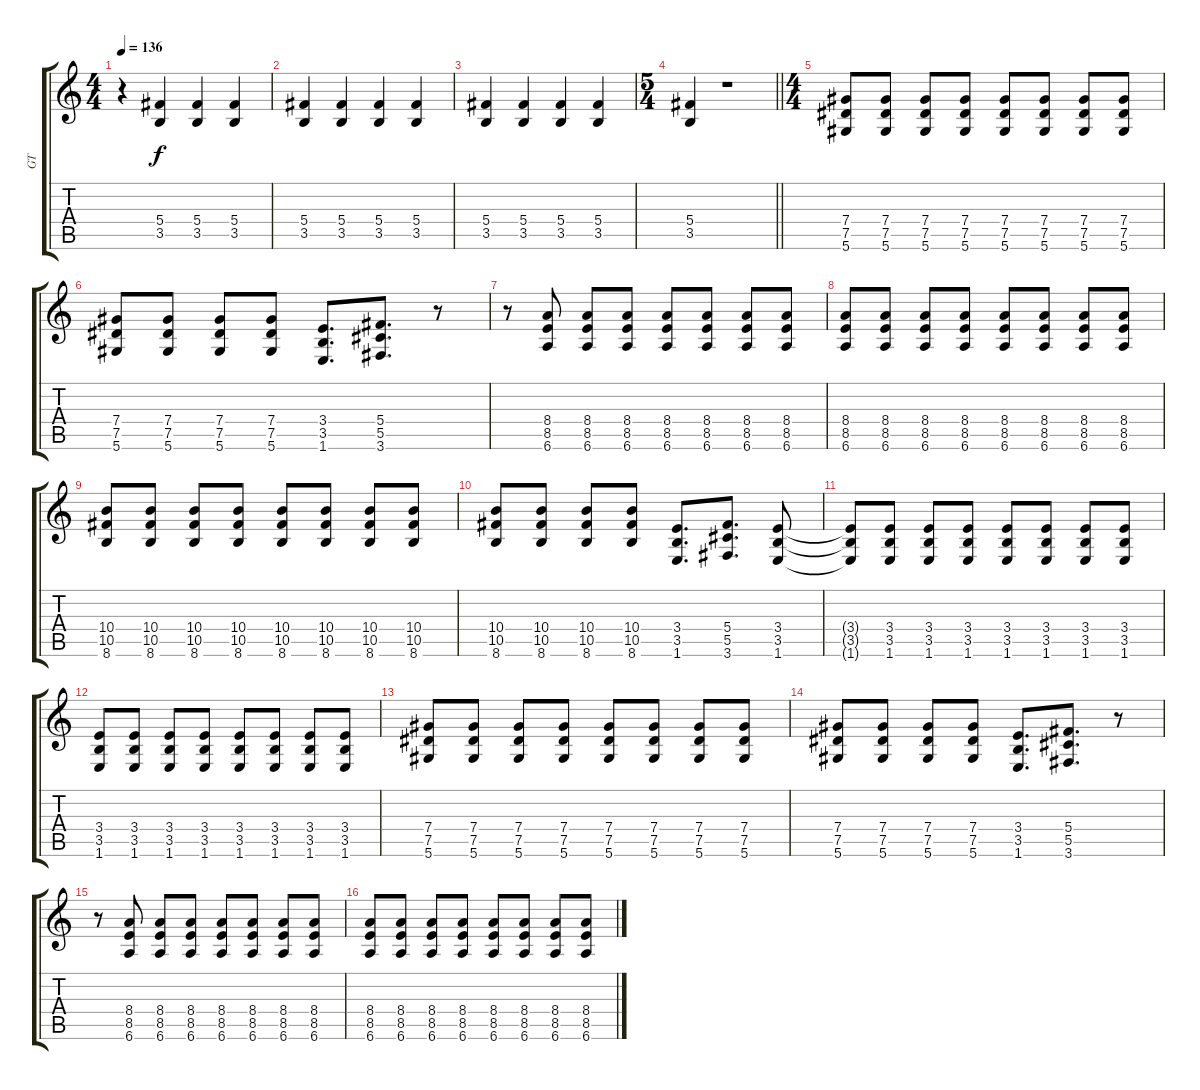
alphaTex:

\track ("GT" "GT") {instrument overdrivenguitar}
\staff {score tabs}
\tuning (Eb4 Bb3 Gb3 Db3 Ab2 Eb2) {hide}
\ts (4 4)
\section ("" "")
\tempo 136
\clef g2
\ks c
r.4{dy f} (5.4 3.5).4 (5.4 3.5).4 (5.4 3.5).4 |
(5.4 3.5).4 (5.4 3.5).4 (5.4 3.5).4 (5.4 3.5).4 |
(5.4 3.5).4 (5.4 3.5).4 (5.4 3.5).4 (5.4 3.5).4 |
\ts (5 4)
\barLineRight lightlight
(5.4 3.5).4 r.1 |
\ts (4 4)
\section ("" "")
(7.4 7.5 5.6).8 (7.4 7.5 5.6).8 (7.4 7.5 5.6).8 (7.4 7.5 5.6).8 (7.4 7.5 5.6).8 (7.4 7.5 5.6).8 (7.4 7.5 5.6).8 (7.4 7.5 5.6).8 |
(7.4 7.5 5.6).8 (7.4 7.5 5.6).8 (7.4 7.5 5.6).8 (7.4 7.5 5.6).8 (3.4 3.5 1.6).8{d} (5.4 5.5 3.6).8{d} r.8 |
r.8 (8.4 8.5 6.6).8 (8.4 8.5 6.6).8 (8.4 8.5 6.6).8 (8.4 8.5 6.6).8 (8.4 8.5 6.6).8 (8.4 8.5 6.6).8 (8.4 8.5 6.6).8 |
(8.4 8.5 6.6).8 (8.4 8.5 6.6).8 (8.4 8.5 6.6).8 (8.4 8.5 6.6).8 (8.4 8.5 6.6).8 (8.4 8.5 6.6).8 (8.4 8.5 6.6).8 (8.4 8.5 6.6).8 |
(10.4 10.5 8.6).8 (10.4 10.5 8.6).8 (10.4 10.5 8.6).8 (10.4 10.5 8.6).8 (10.4 10.5 8.6).8 (10.4 10.5 8.6).8 (10.4 10.5 8.6).8 (10.4 10.5 8.6).8 |
(10.4 10.5 8.6).8 (10.4 10.5 8.6).8 (10.4 10.5 8.6).8 (10.4 10.5 8.6).8 (3.4 3.5 1.6).8{d} (5.4 5.5 3.6).8{d} (3.4 3.5 1.6).8 |
(3.4{t} 3.5{t} 1.6{t}).8 (3.4 3.5 1.6).8 (3.4 3.5 1.6).8 (3.4 3.5 1.6).8 (3.4 3.5 1.6).8 (3.4 3.5 1.6).8 (3.4 3.5 1.6).8 (3.4 3.5 1.6).8 |
(3.4 3.5 1.6).8 (3.4 3.5 1.6).8 (3.4 3.5 1.6).8 (3.4 3.5 1.6).8 (3.4 3.5 1.6).8 (3.4 3.5 1.6).8 (3.4 3.5 1.6).8 (3.4 3.5 1.6).8 |
(7.4 7.5 5.6).8 (7.4 7.5 5.6).8 (7.4 7.5 5.6).8 (7.4 7.5 5.6).8 (7.4 7.5 5.6).8 (7.4 7.5 5.6).8 (7.4 7.5 5.6).8 (7.4 7.5 5.6).8 |
(7.4 7.5 5.6).8 (7.4 7.5 5.6).8 (7.4 7.5 5.6).8 (7.4 7.5 5.6).8 (3.4 3.5 1.6).8{d} (5.4 5.5 3.6).8{d} r.8 |
r.8 (8.4 8.5 6.6).8 (8.4 8.5 6.6).8 (8.4 8.5 6.6).8 (8.4 8.5 6.6).8 (8.4 8.5 6.6).8 (8.4 8.5 6.6).8 (8.4 8.5 6.6).8 |
(8.4 8.5 6.6).8 (8.4 8.5 6.6).8 (8.4 8.5 6.6).8 (8.4 8.5 6.6).8 (8.4 8.5 6.6).8 (8.4 8.5 6.6).8 (8.4 8.5 6.6).8 (8.4 8.5 6.6).8
